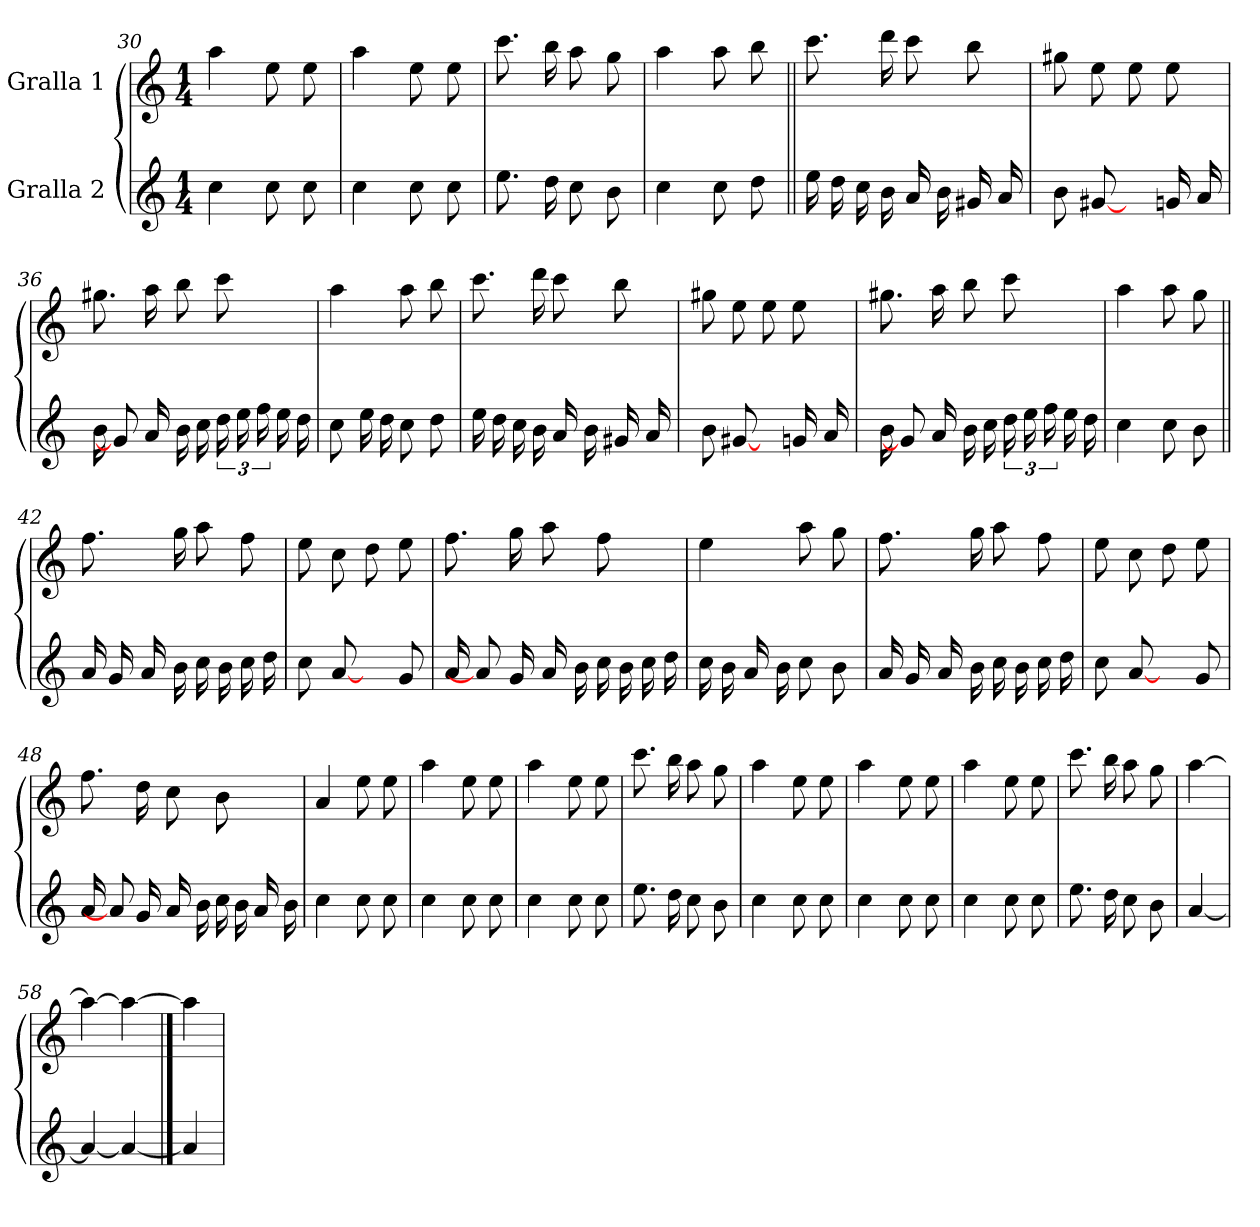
**kern	**kern
*part2	*part1
*staff2	*staff1
*I"Gralla 2	*I"Gralla 1
*clefG2	*clefG2
*k[]	*k[]
*M1/4	*M1/4
=30	=30
4cc	4aa
8cc	8ee
8cc	8ee
=31	=31
4cc	4aa
8cc	8ee
8cc	8ee
=32	=32
8.ee	8.ccc
16dd	16bb
8cc	8aa
8b	8gg
=33	=33
4cc	4aa
8cc	8aa
8dd	8bb
=34||	=34||
16ee	8.ccc
16dd	.
16cc	.
16b	16ddd
16a	8ccc
16b	.
16g#	8bb
16a	.
=35	=35
8b	8gg#
[8g#	8ee
8ryy	8ee
16g	8ee
16a	.
=36	=36
16b	8.gg#
8g#]	.
16a	16aa
16b	8bb
16cc	.
24dd	8ccc
24ee	.
24ff	.
16ee	8ryy
16dd	.
=37	=37
8cc	4aa
16ee	.
16dd	.
8cc	8aa
8dd	8bb
=38	=38
16ee	8.ccc
16dd	.
16cc	.
16b	16ddd
16a	8ccc
16b	.
16g#	8bb
16a	.
=39	=39
8b	8gg#
[8g#	8ee
8ryy	8ee
16g	8ee
16a	.
=40	=40
16b	8.gg#
8g#]	.
16a	16aa
16b	8bb
16cc	.
24dd	8ccc
24ee	.
24ff	.
16ee	8ryy
16dd	.
=41	=41
4cc	4aa
8cc	8aa
8b	8gg
=42||	=42||
16a	8.ff
16g	.
16a	.
16b	16gg
16cc	8aa
16b	.
16cc	8ff
16dd	.
=43	=43
8cc	8ee
[8a	8cc
8ryy	8dd
8g	8ee
=44	=44
16a	8.ff
8a]	.
16g	16gg
16a	8aa
16b	.
16cc	8ff
16b	.
16cc	8ryy
16dd	.
=45	=45
16cc	4ee
16b	.
16a	.
16b	.
8cc	8aa
8b	8gg
=46	=46
16a	8.ff
16g	.
16a	.
16b	16gg
16cc	8aa
16b	.
16cc	8ff
16dd	.
=47	=47
8cc	8ee
[8a	8cc
8ryy	8dd
8g	8ee
=48	=48
16a	8.ff
8a]	.
16g	16dd
16a	8cc
16b	.
16cc	8b
16b	.
16a	8ryy
16b	.
=49	=49
4cc	4a
8cc	8ee
8cc	8ee
=50	=50
4cc	4aa
8cc	8ee
8cc	8ee
=51	=51
4cc	4aa
8cc	8ee
8cc	8ee
=52	=52
8.ee	8.ccc
16dd	16bb
8cc	8aa
8b	8gg
=53	=53
4cc	4aa
8cc	8ee
8cc	8ee
=54	=54
4cc	4aa
8cc	8ee
8cc	8ee
=55	=55
4cc	4aa
8cc	8ee
8cc	8ee
=56	=56
8.ee	8.ccc
16dd	16bb
8cc	8aa
8b	8gg
=57	=57
[4a	[4aa
=58	=58
4a_	4aa_
4a_	4aa_
==59	==59
4a]	4aa]
=	=
*-	*-
